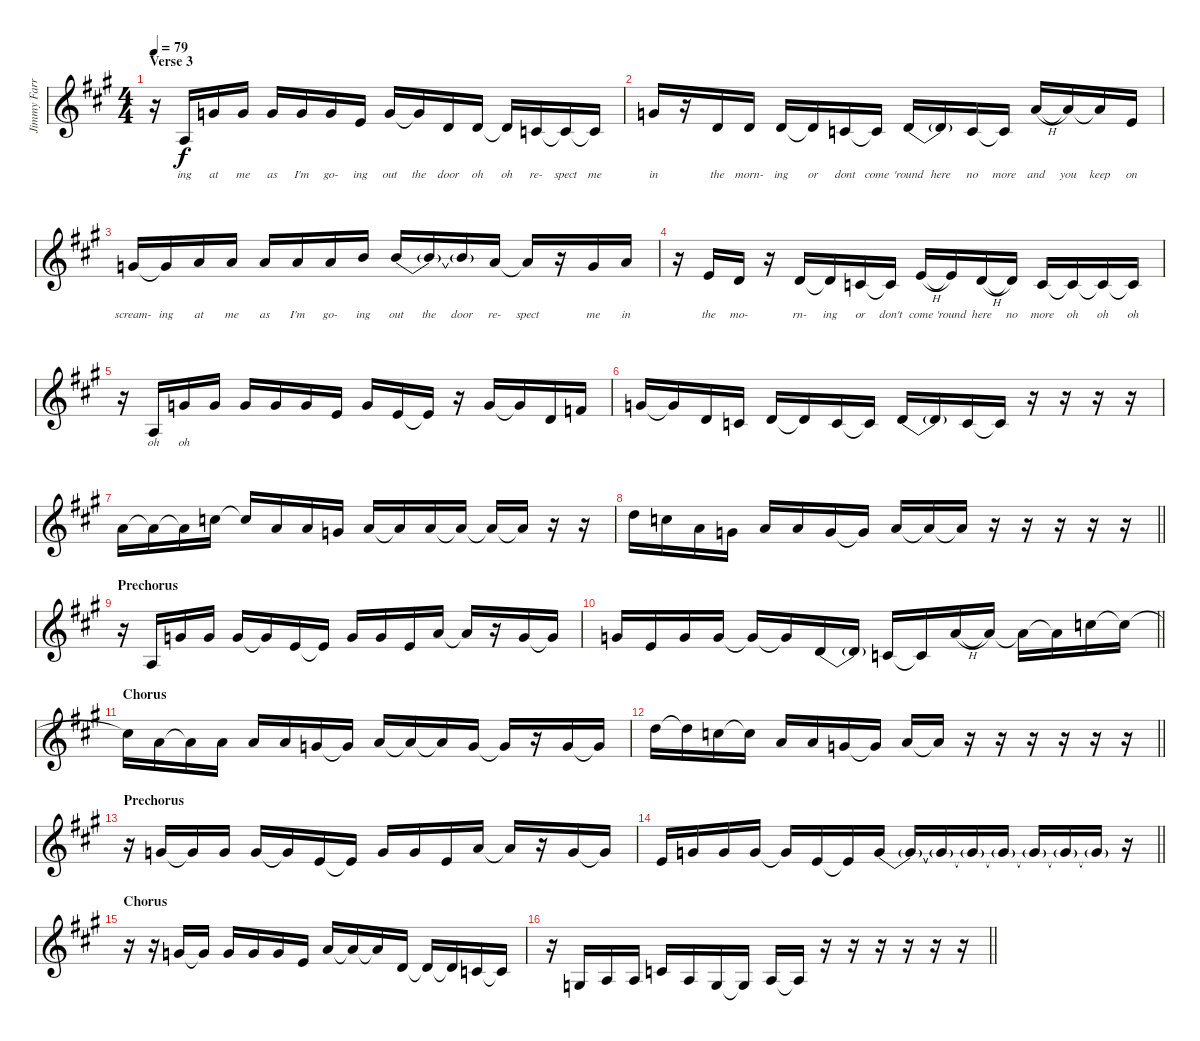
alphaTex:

\track ("Jimmy Farrar /Joyce \"baby Jean\" Kennedy " "Jimmy Farr") {instrument lead2sawtooth}
\staff {score}
\tuning (E4 B3 G3 D3 A2 E2) {hide}
\ts (4 4)
\section ("" "Verse 3")
\tempo 79
\clef g2
\ks a
r.16{dy f} 7.4.16{lyrics (0 "ing") lyrics (1 "") lyrics (2 "") lyrics (3 "") lyrics (4 "") instrument lead2sawtooth} 8.2.16{lyrics (0 "at") lyrics (1 "") lyrics (2 "") lyrics (3 "") lyrics (4 "")} 8.2.16{lyrics (0 "me") lyrics (1 "") lyrics (2 "") lyrics (3 "") lyrics (4 "")} 8.2.16{lyrics (0 "as") lyrics (1 "") lyrics (2 "") lyrics (3 "") lyrics (4 "")} 8.2.16{lyrics (0 "I'm") lyrics (1 "") lyrics (2 "") lyrics (3 "") lyrics (4 "")} 8.2.16{lyrics (0 "go-") lyrics (1 "") lyrics (2 "") lyrics (3 "") lyrics (4 "")} 5.2.16{lyrics (0 "ing") lyrics (1 "") lyrics (2 "") lyrics (3 "") lyrics (4 "")} 8.2.16{lyrics (0 "out") lyrics (1 "") lyrics (2 "") lyrics (3 "") lyrics (4 "")} 8.2{t}.16{lyrics (0 "the") lyrics (1 "") lyrics (2 "") lyrics (3 "") lyrics (4 "")} 7.3.16{lyrics (0 "door") lyrics (1 "") lyrics (2 "") lyrics (3 "") lyrics (4 "")} 7.3.16{lyrics (0 "oh") lyrics (1 "") lyrics (2 "") lyrics (3 "") lyrics (4 "")} 7.3{t}.16{lyrics (0 "oh") lyrics (1 "") lyrics (2 "") lyrics (3 "") lyrics (4 "")} 5.3.16{lyrics (0 "re-") lyrics (1 "") lyrics (2 "") lyrics (3 "") lyrics (4 "")} 5.3{t}.16{lyrics (0 "spect") lyrics (1 "") lyrics (2 "") lyrics (3 "") lyrics (4 "")} 5.3{t}.16{lyrics (0 "me") lyrics (1 "") lyrics (2 "") lyrics (3 "") lyrics (4 "")} |
8.2.16{lyrics (0 "in") lyrics (1 "") lyrics (2 "") lyrics (3 "") lyrics (4 "")} r.16 7.3.16{lyrics (0 "the") lyrics (1 "") lyrics (2 "") lyrics (3 "") lyrics (4 "")} 7.3.16{lyrics (0 "morn-") lyrics (1 "") lyrics (2 "") lyrics (3 "") lyrics (4 "")} 7.3.16{lyrics (0 "ing") lyrics (1 "") lyrics (2 "") lyrics (3 "") lyrics (4 "")} 7.3{t}.16{lyrics (0 "or") lyrics (1 "") lyrics (2 "") lyrics (3 "") lyrics (4 "")} 5.3.16{lyrics (0 "dont") lyrics (1 "") lyrics (2 "") lyrics (3 "") lyrics (4 "")} 5.3{t}.16{lyrics (0 "come") lyrics (1 "") lyrics (2 "") lyrics (3 "") lyrics (4 "")} 7.3{be (custom 0 0 10 4 20 4 30 0 60 0)}.16{lyrics (0 "'round") lyrics (1 "") lyrics (2 "") lyrics (3 "") lyrics (4 "")} 7.3{t}.16{lyrics (0 "here") lyrics (1 "") lyrics (2 "") lyrics (3 "") lyrics (4 "")} 5.3.16{lyrics (0 "no") lyrics (1 "") lyrics (2 "") lyrics (3 "") lyrics (4 "")} 5.3{t}.16{lyrics (0 "more") lyrics (1 "") lyrics (2 "") lyrics (3 "") lyrics (4 "")} 10.2{h}.16{lyrics (0 "and") lyrics (1 "") lyrics (2 "") lyrics (3 "") lyrics (4 "") instrument lead5charang} 10.2{t}.16{lyrics (0 "you") lyrics (1 "") lyrics (2 "") lyrics (3 "") lyrics (4 "")} 10.2{t}.16{lyrics (0 "keep") lyrics (1 "") lyrics (2 "") lyrics (3 "") lyrics (4 "")} 9.3.16{lyrics (0 "on") lyrics (1 "") lyrics (2 "") lyrics (3 "") lyrics (4 "")} |
8.2.16{lyrics (0 "scream-") lyrics (1 "") lyrics (2 "") lyrics (3 "") lyrics (4 "")} 8.2{t}.16{lyrics (0 "ing") lyrics (1 "") lyrics (2 "") lyrics (3 "") lyrics (4 "")} 10.2.16{lyrics (0 "at") lyrics (1 "") lyrics (2 "") lyrics (3 "") lyrics (4 "")} 10.2.16{lyrics (0 "me") lyrics (1 "") lyrics (2 "") lyrics (3 "") lyrics (4 "")} 10.2.16{lyrics (0 "as") lyrics (1 "") lyrics (2 "") lyrics (3 "") lyrics (4 "")} 10.2.16{lyrics (0 "I'm") lyrics (1 "") lyrics (2 "") lyrics (3 "") lyrics (4 "")} 10.2.16{lyrics (0 "go-") lyrics (1 "") lyrics (2 "") lyrics (3 "") lyrics (4 "")} 12.2.16{lyrics (0 "ing") lyrics (1 "") lyrics (2 "") lyrics (3 "") lyrics (4 "")} 12.2{be (custom 0 0 10 4 20 4 30 0 60 0)}.16{lyrics (0 "out") lyrics (1 "") lyrics (2 "") lyrics (3 "") lyrics (4 "")} 12.2{t}.16{lyrics (0 "the") lyrics (1 "") lyrics (2 "") lyrics (3 "") lyrics (4 "")} 12.2{t}.16{lyrics (0 "door") lyrics (1 "") lyrics (2 "") lyrics (3 "") lyrics (4 "")} 10.2.16{lyrics (0 "re-") lyrics (1 "") lyrics (2 "") lyrics (3 "") lyrics (4 "")} 10.2{t}.16{lyrics (0 "spect") lyrics (1 "") lyrics (2 "") lyrics (3 "") lyrics (4 "")} r.16 8.2.16{lyrics (0 "me") lyrics (1 "") lyrics (2 "") lyrics (3 "") lyrics (4 "")} 10.2.16{lyrics (0 "in") lyrics (1 "") lyrics (2 "") lyrics (3 "") lyrics (4 "")} |
r.16 9.3.16{lyrics (0 "the") lyrics (1 "") lyrics (2 "") lyrics (3 "") lyrics (4 "")} 7.3.16{lyrics (0 "mo-") lyrics (1 "") lyrics (2 "") lyrics (3 "") lyrics (4 "")} r.16 7.3.16{lyrics (0 "rn-") lyrics (1 "") lyrics (2 "") lyrics (3 "") lyrics (4 "")} 7.3{t}.16{lyrics (0 "ing") lyrics (1 "") lyrics (2 "") lyrics (3 "") lyrics (4 "")} 10.4.16{lyrics (0 "or") lyrics (1 "") lyrics (2 "") lyrics (3 "") lyrics (4 "")} 10.4{t}.16{lyrics (0 "don't") lyrics (1 "") lyrics (2 "") lyrics (3 "") lyrics (4 "")} 9.3{h}.16{lyrics (0 "come") lyrics (1 "") lyrics (2 "") lyrics (3 "") lyrics (4 "")} 9.3{t}.16{lyrics (0 "'round") lyrics (1 "") lyrics (2 "") lyrics (3 "") lyrics (4 "")} 7.3{h}.16{lyrics (0 "here") lyrics (1 "") lyrics (2 "") lyrics (3 "") lyrics (4 "")} 7.3{t}.16{lyrics (0 "no") lyrics (1 "") lyrics (2 "") lyrics (3 "") lyrics (4 "")} 10.4.16{lyrics (0 "more") lyrics (1 "") lyrics (2 "") lyrics (3 "") lyrics (4 "")} 10.4{t}.16{lyrics (0 "oh") lyrics (1 "") lyrics (2 "") lyrics (3 "") lyrics (4 "")} 10.4{t}.16{lyrics (0 "oh") lyrics (1 "") lyrics (2 "") lyrics (3 "") lyrics (4 "")} 10.4{t}.16{lyrics (0 "oh") lyrics (1 "") lyrics (2 "") lyrics (3 "") lyrics (4 "")} |
r.16 7.4.16{lyrics (0 "oh") lyrics (1 "") lyrics (2 "") lyrics (3 "") lyrics (4 "") instrument lead2sawtooth} 8.2.16{lyrics (0 "oh") lyrics (1 "") lyrics (2 "") lyrics (3 "") lyrics (4 "")} 8.2.16 8.2.16 8.2.16 8.2.16 5.2.16 8.2.16 5.2.16 5.2{t}.16 r.16 8.2.16 8.2{t}.16 7.3.16 6.2.16 |
8.2.16 8.2{t}.16 7.3.16 5.3.16 7.3.16 7.3{t}.16 5.3.16 5.3{t}.16 7.3{be (custom 0 0 10 4 20 4 30 0 60 0)}.16 7.3{t}.16 5.3.16 5.3{t}.16 r.16 r.16 r.16 r.16 |
10.2.16{instrument lead5charang} 10.2{t}.16 10.2{t}.16 8.1.16 8.1{t}.16 10.2.16 10.2.16 8.2.16 10.2.16 10.2{t}.16 10.2.16 10.2{t}.16 10.2{t}.16 10.2{t}.16 r.16 r.16 |
\barLineRight lightlight
10.1.16 8.1.16 10.2.16 8.2.16 10.2.16 10.2.16 8.2.16 8.2{t}.16 10.2.16 10.2{t}.16 10.2{t}.16 r.16 r.16 r.16 r.16 r.16 |
\section ("" "Prechorus")
r.16 7.4.16{instrument lead2sawtooth} 8.2.16 8.2.16 8.2.16 8.2{t}.16 5.2.16 5.2{t}.16 8.2.16 8.2.16 5.2.16 5.1.16 5.1{t}.16 r.16 8.2.16 8.2{t}.16 |
\barLineRight lightlight
8.2.16 5.2.16 8.2.16 8.2.16 8.2{t}.16 8.2{t}.16 7.3{be (custom 0 0 10 4 20 4 30 0 60 0)}.16 7.3{t}.16 5.3.16 5.3{t}.16 10.2{h}.16{instrument lead5charang} 10.2{t}.16 10.2{t}.16 10.2{t}.16 8.1.16 8.1{t}.16 |
\section ("" "Chorus")
8.1{t}.16 10.2.16 10.2{t}.16 10.2.16 10.2.16 10.2.16 8.2.16 8.2{t}.16 10.2.16 10.2{t}.16 10.2{t}.16 8.2.16 8.2{t}.16 r.16 8.2.16 8.2{t}.16 |
\barLineRight lightlight
10.1.16 10.1{t}.16 8.1.16 8.1{t}.16 10.2.16 10.2.16 8.2.16 8.2{t}.16 10.2.16 10.2{t}.16 r.16 r.16 r.16 r.16 r.16 r.16 |
\section ("" "Prechorus")
r.16{instrument lead2sawtooth} 8.2.16 8.2{t}.16 8.2.16 8.2.16 8.2{t}.16 5.2.16 5.2{t}.16 8.2.16 8.2.16 5.2.16 5.1.16 5.1{t}.16 r.16 8.2.16 8.2{t}.16 |
\barLineRight lightlight
5.2.16 8.2.16 8.2.16 8.2.16 8.2{t}.16 5.2.16 5.2{t}.16 8.2{be (custom 0 0 7 4 10 4 12 4 17 0 21 4 23 4 26 4 30 0 36 4 41 4 47 0 50 4 55 4 60 0)}.16 8.2{t}.16 8.2{t}.16 8.2{t}.16 8.2{t}.16 8.2{t}.16 8.2{t}.16 8.2{t}.16 r.16 |
\section ("" "Chorus")
r.16 r.16 8.2.16 8.2{t}.16 8.2.16 8.2.16 8.2.16 5.2.16 5.1.16 5.1{t}.16 5.1{t}.16 7.3.16 7.3{t}.16 7.3{t}.16 5.3.16 5.3{t}.16 |
\barLineRight lightlight
r.16 5.4.16 7.4.16 7.4.16 5.3.16 7.4.16 5.4.16 5.4{t}.16 7.4.16 7.4{t}.16 r.16 r.16 r.16 r.16 r.16 r.16
